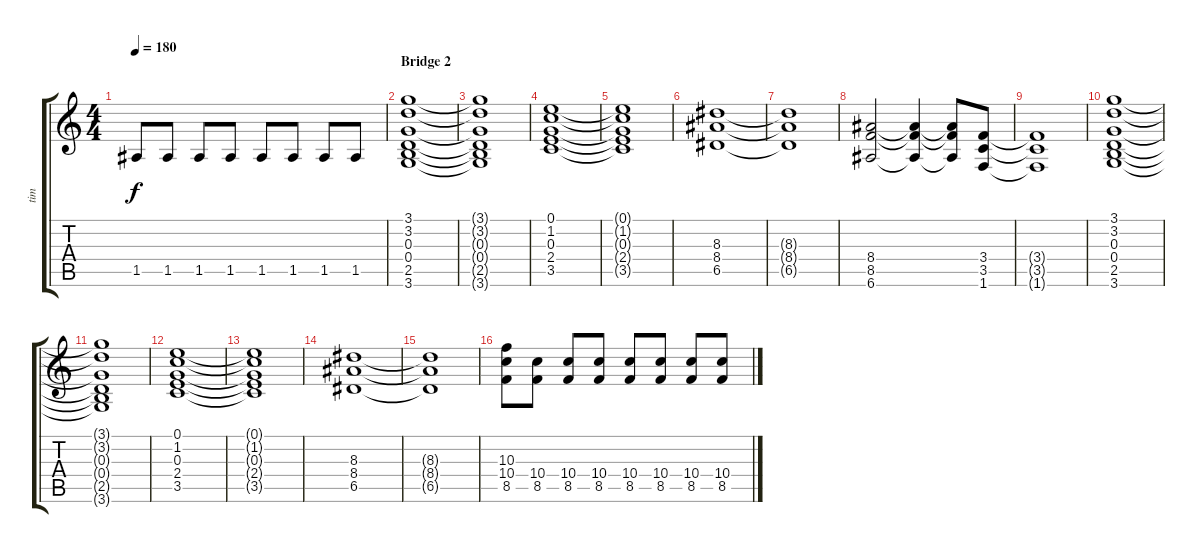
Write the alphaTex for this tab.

\track ("tim" "tim") {instrument distortionguitar}
\staff {score tabs}
\tuning (E4 B3 G3 D3 A2 E2) {hide}
\ts (4 4)
\tempo 180
\clef g2
\ks c
1.5.8{dy f} 1.5.8 1.5.8 1.5.8 1.5.8 1.5.8 1.5.8 1.5.8 |
\section ("" "Bridge 2")
(3.1 3.2 0.3 0.4 2.5 3.6).1 |
(3.1{t} 3.2{t} 0.3{t} 0.4{t} 2.5{t} 3.6{t}).1 |
(0.1 1.2 0.3 2.4 3.5).1 |
(0.1{t} 1.2{t} 0.3{t} 2.4{t} 3.5{t}).1 |
(8.3 8.4 6.5).1 |
(8.3{t} 8.4{t} 6.5{t}).1 |
(8.4 8.5 6.6).2 (8.4{t} 8.5{t} 6.6{t}).4 (8.4{t} 8.5{t} 6.6{t}).8 (3.4 3.5 1.6).8 |
(3.4{t} 3.5{t} 1.6{t}).1 |
(3.1 3.2 0.3 0.4 2.5 3.6).1 |
(3.1{t} 3.2{t} 0.3{t} 0.4{t} 2.5{t} 3.6{t}).1 |
(0.1 1.2 0.3 2.4 3.5).1 |
(0.1{t} 1.2{t} 0.3{t} 2.4{t} 3.5{t}).1 |
(8.3 8.4 6.5).1 |
(8.3{t} 8.4{t} 6.5{t}).1 |
(10.3 10.4 8.5).8 (10.4 8.5).8 (10.4 8.5).8 (10.4 8.5).8 (10.4 8.5).8 (10.4 8.5).8 (10.4 8.5).8 (10.4 8.5).8
